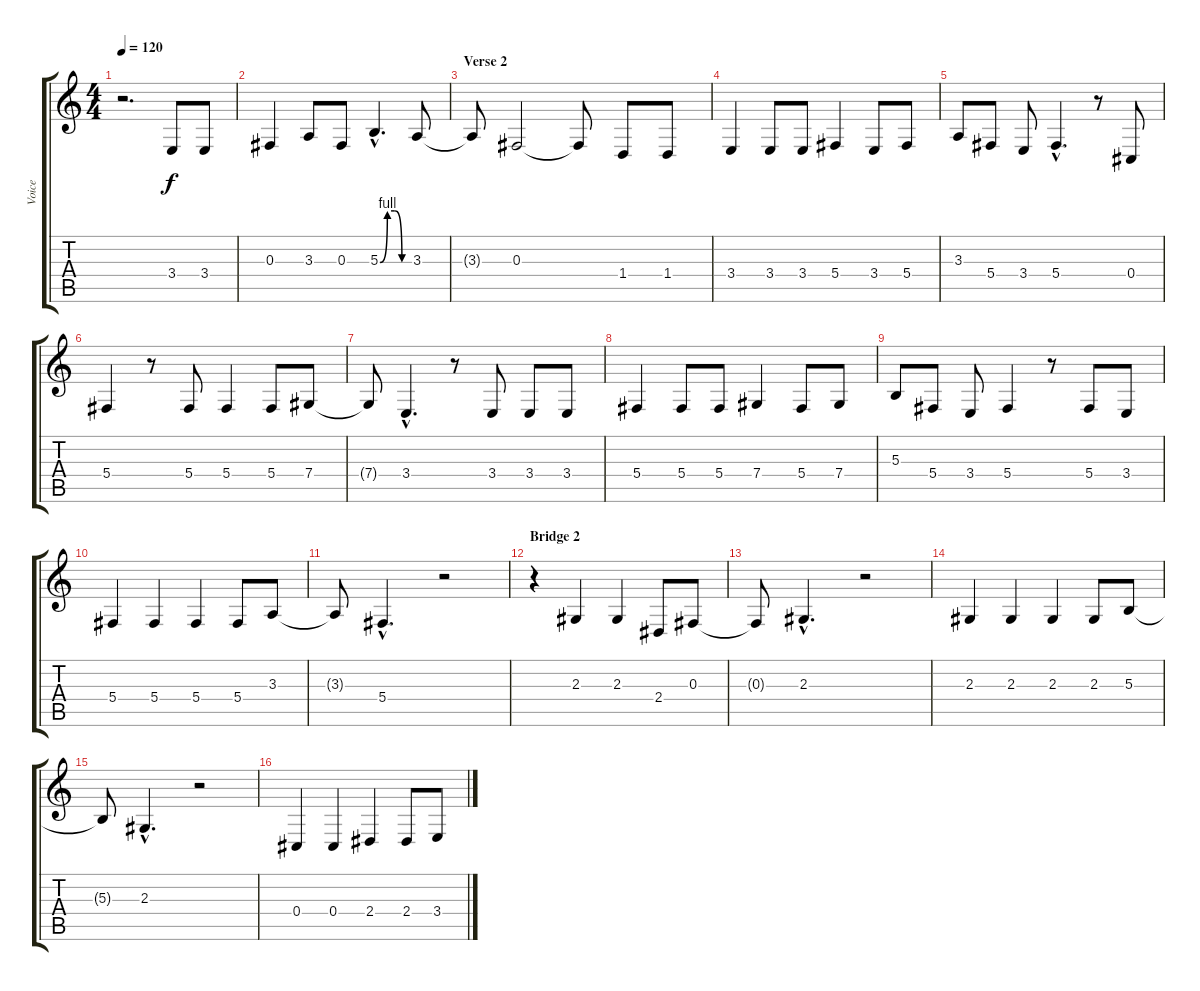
\track ("Voice" "Voice") {instrument oboe}
\staff {score tabs}
\tuning (Eb4 Bb3 Gb3 Db3 Ab2 Eb2) {hide}
\ts (4 4)
\tempo 120
\clef g2
\ks c
r.2{d dy f} 3.4.8 3.4.8 |
0.3.4 3.3.8 0.3.8 5.3{be (custom 0 0 15 4 30 4 45 0 60 0) hac}.4{d} 3.3.8 |
\section ("" "Verse 2")
3.3{t}.8 0.3.2 0.3{t}.8 1.4.8 1.4.8 |
3.4.4 3.4.8 3.4.8 5.4.4 3.4.8 5.4.8 |
3.3.8 5.4.8 3.4.8 5.4{hac}.4{d} r.8 0.4.8 |
5.4.4 r.8 5.4.8 5.4.4 5.4.8 7.4.8 |
7.4{t}.8 3.4{hac}.4{d} r.8 3.4.8 3.4.8 3.4.8 |
5.4.4 5.4.8 5.4.8 7.4.4 5.4.8 7.4.8 |
5.3.8 5.4.8 3.4.8 5.4.4 r.8 5.4.8 3.4.8 |
5.4.4 5.4.4 5.4.4 5.4.8 3.3.8 |
3.3{t}.8 5.4{hac}.4{d} r.2 |
\section ("" "Bridge 2")
r.4 2.3.4 2.3.4 2.4.8 0.3.8 |
0.3{t}.8 2.3{hac}.4{d} r.2 |
2.3.4 2.3.4 2.3.4 2.3.8 5.3.8 |
5.3{t}.8 2.3{hac}.4{d} r.2 |
0.4.4 0.4.4 2.4.4 2.4.8 3.4.8
